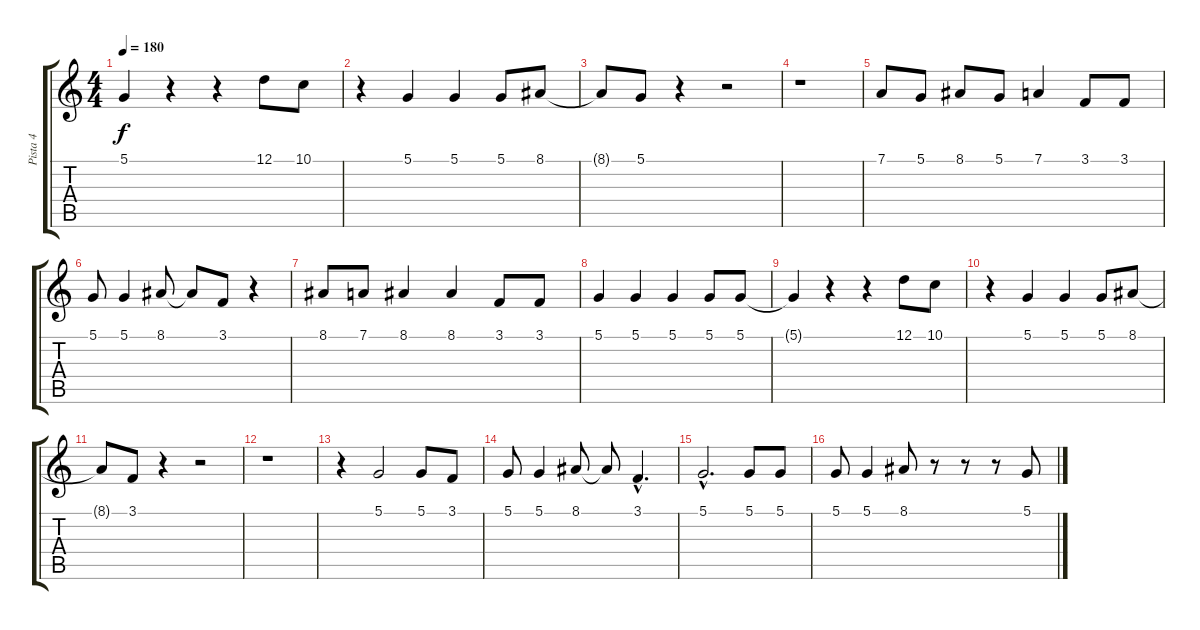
\track ("Pista 4" "Pista 4") {instrument harmonica}
\staff {score tabs}
\tuning (D4 A3 F3 C3 G2 D2) {hide}
\ts (4 4)
\tempo 180
\clef g2
\ks c
5.1{t}.4{dy f} r.4 r.4 12.1.8 10.1.8 |
r.4 5.1.4 5.1.4 5.1.8 8.1.8 |
8.1{t}.8 5.1.8 r.4 r.2 |
r.1 |
7.1.8 5.1.8 8.1.8 5.1.8 7.1.4 3.1.8 3.1.8 |
5.1.8 5.1.4 8.1.8 8.1{t}.8 3.1.8 r.4 |
8.1.8 7.1.8 8.1.4 8.1.4 3.1.8 3.1.8 |
5.1.4 5.1.4 5.1.4 5.1.8 5.1.8 |
5.1{t}.4 r.4 r.4 12.1.8 10.1.8 |
r.4 5.1.4 5.1.4 5.1.8 8.1.8 |
8.1{t}.8 3.1.8 r.4 r.2 |
r.1 |
r.4 5.1.2 5.1.8 3.1.8 |
5.1.8 5.1.4 8.1.8 8.1{t}.8 3.1{hac}.4{d} |
5.1{hac}.2{d} 5.1.8 5.1.8 |
5.1.8 5.1.4 8.1.8 r.8 r.8 r.8 5.1.8
